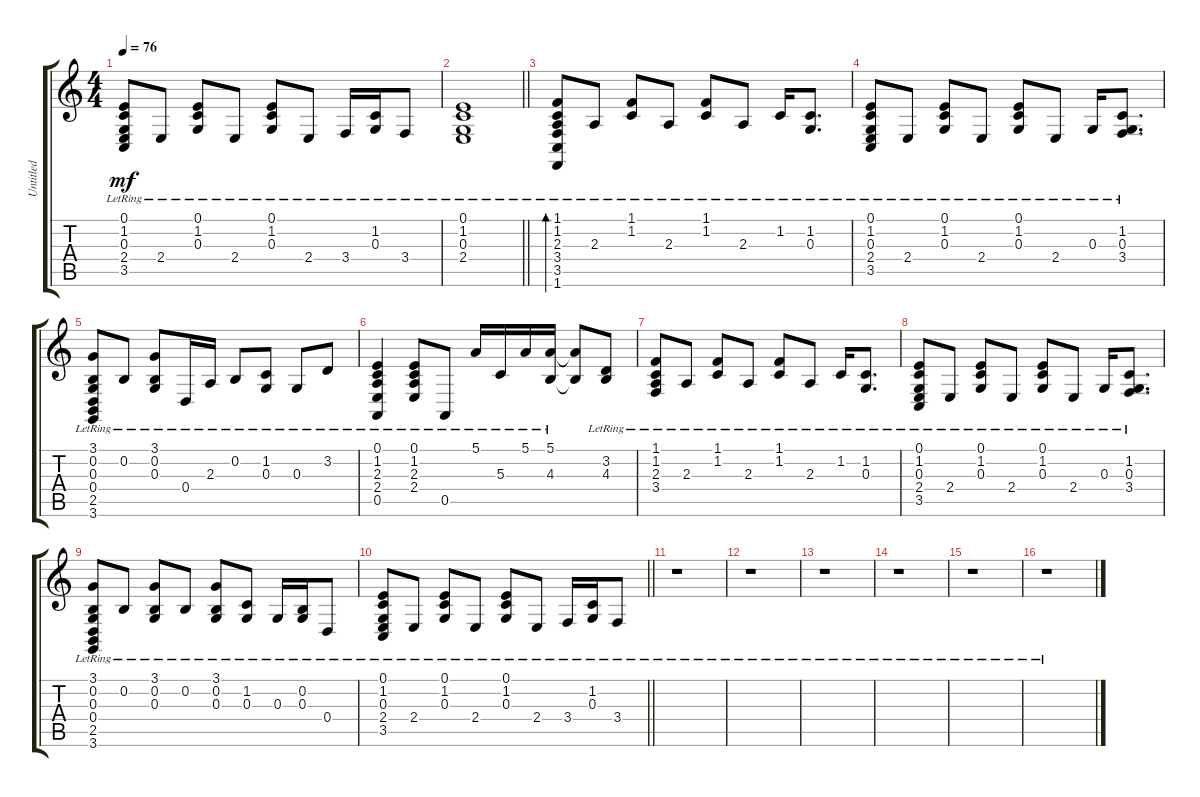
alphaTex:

\track ("Untitled" "Untitled") {instrument acousticgrandpiano}
\staff {score tabs}
\tuning (E4 B3 G3 D3 A2 E2) {hide}
\ts (4 4)
\tempo 76
\clef g2
\ks c
(0.1{lr} 1.2{lr} 0.3{lr} 2.4{lr} 3.5{lr}).8{dy mf} 2.4{lr}.8 (0.1{lr} 1.2{lr} 0.3{lr}).8 2.4{lr}.8 (0.1{lr} 1.2{lr} 0.3{lr}).8 2.4{lr}.8 3.4{lr}.16 (1.2{lr} 0.3{lr}).16 3.4{lr}.8 |
\barLineRight lightlight
(0.1{lr} 1.2{lr} 0.3{lr} 2.4{lr}).1 |
(1.1{lr} 1.2{lr} 2.3{lr} 3.4{lr} 3.5{lr} 1.6{lr}).8{bd 30} 2.3{lr}.8 (1.1{lr} 1.2{lr}).8 2.3{lr}.8 (1.1{lr} 1.2{lr}).8 2.3{lr}.8 1.2{lr}.16 (1.2{lr} 0.3{lr}).8{d} |
(0.1{lr} 1.2{lr} 0.3{lr} 2.4{lr} 3.5{lr}).8 2.4{lr}.8 (0.1{lr} 1.2{lr} 0.3{lr}).8 2.4{lr}.8 (0.1{lr} 1.2{lr} 0.3{lr}).8 2.4{lr}.8 0.3{lr}.16 (1.2{lr} 0.3{lr} 3.4{lr}).8{d} |
(3.1{lr} 0.2{lr} 0.3{lr} 0.4{lr} 2.5{lr} 3.6{lr}).8 0.2{lr}.8 (3.1{lr} 0.2{lr} 0.3{lr}).8 0.4{lr}.16 2.3{lr}.16 0.2{lr}.8 (1.2{lr} 0.3{lr}).8 0.3{lr}.8 3.2{lr}.8 |
(0.1{lr} 1.2{lr} 2.3{lr} 2.4{lr} 0.5{lr}).4 (0.1{lr} 1.2{lr} 2.3{lr} 2.4{lr}).8 0.5{lr}.8 5.1{lr}.16 5.3{lr}.16 5.1{lr}.16 (5.1{lr} 4.3{lr}).16 (5.1{t} 4.3{t}).8 (3.2{lr} 4.3{lr}).8 |
(1.1{lr} 1.2{lr} 2.3{lr} 3.4{lr}).8 2.3{lr}.8 (1.1{lr} 1.2{lr}).8 2.3{lr}.8 (1.1{lr} 1.2{lr}).8 2.3{lr}.8 1.2{lr}.16 (1.2{lr} 0.3{lr}).8{d} |
(0.1{lr} 1.2{lr} 0.3{lr} 2.4{lr} 3.5{lr}).8 2.4{lr}.8 (0.1{lr} 1.2{lr} 0.3{lr}).8 2.4{lr}.8 (0.1{lr} 1.2{lr} 0.3{lr}).8 2.4{lr}.8 0.3{lr}.16 (1.2{lr} 0.3{lr} 3.4{lr}).8{d} |
(3.1{lr} 0.2{lr} 0.3{lr} 0.4{lr} 2.5{lr} 3.6{lr}).8 0.2{lr}.8 (3.1{lr} 0.2{lr} 0.3{lr}).8 0.2{lr}.8 (3.1{lr} 0.2{lr} 0.3{lr}).8 (1.2{lr} 0.3{lr}).8 0.3{lr}.16 (0.2{lr} 0.3{lr}).16 0.4{lr}.8 |
\barLineRight lightlight
(0.1{lr} 1.2{lr} 0.3{lr} 2.4{lr} 3.5{lr}).8 2.4{lr}.8 (0.1{lr} 1.2{lr} 0.3{lr}).8 2.4{lr}.8 (0.1{lr} 1.2{lr} 0.3{lr}).8 2.4{lr}.8 3.4{lr}.16 (1.2{lr} 0.3{lr}).16 3.4{lr}.8 |
r.1 |
r.1 |
r.1 |
r.1 |
r.1 |
r.1
